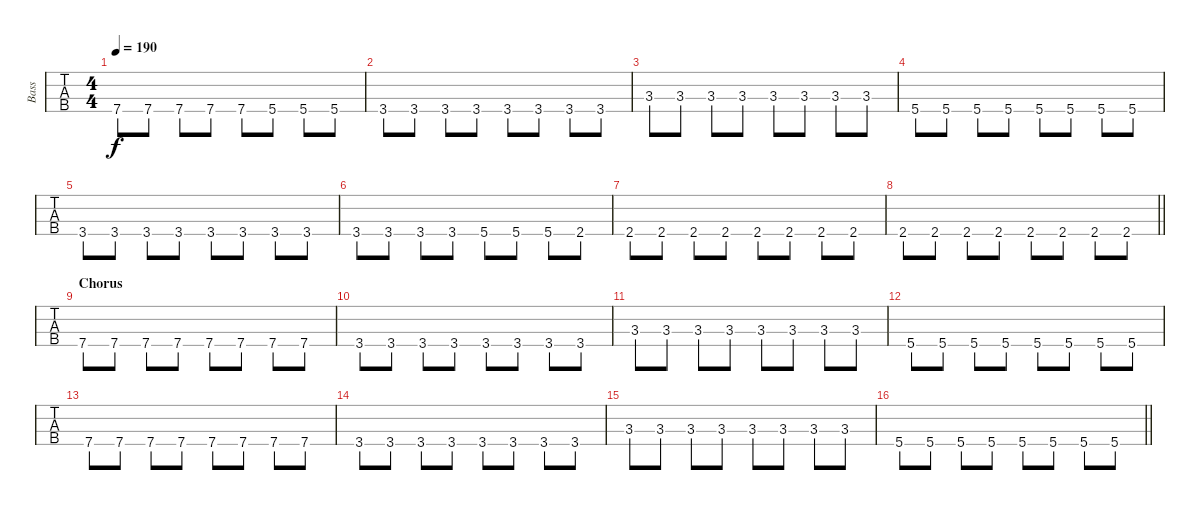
\track ("Bass" "Bass") {instrument electricbassfinger}
\staff {tabs}
\tuning (F2 C2 G1 C1) {hide}
\ts (4 4)
\tempo 190
\clef f4
\ks c
7.4.8{dy f} 7.4.8 7.4.8 7.4.8 7.4.8 5.4.8 5.4.8 5.4.8 |
3.4.8 3.4.8 3.4.8 3.4.8 3.4.8 3.4.8 3.4.8 3.4.8 |
3.3.8 3.3.8 3.3.8 3.3.8 3.3.8 3.3.8 3.3.8 3.3.8 |
5.4.8 5.4.8 5.4.8 5.4.8 5.4.8 5.4.8 5.4.8 5.4.8 |
3.4.8 3.4.8 3.4.8 3.4.8 3.4.8 3.4.8 3.4.8 3.4.8 |
3.4.8 3.4.8 3.4.8 3.4.8 5.4.8 5.4.8 5.4.8 2.4.8 |
2.4.8 2.4.8 2.4.8 2.4.8 2.4.8 2.4.8 2.4.8 2.4.8 |
\barLineRight lightlight
2.4.8 2.4.8 2.4.8 2.4.8 2.4.8 2.4.8 2.4.8 2.4.8 |
\section ("" "Chorus")
7.4.8 7.4.8 7.4.8 7.4.8 7.4.8 7.4.8 7.4.8 7.4.8 |
3.4.8 3.4.8 3.4.8 3.4.8 3.4.8 3.4.8 3.4.8 3.4.8 |
3.3.8 3.3.8 3.3.8 3.3.8 3.3.8 3.3.8 3.3.8 3.3.8 |
5.4.8 5.4.8 5.4.8 5.4.8 5.4.8 5.4.8 5.4.8 5.4.8 |
7.4.8 7.4.8 7.4.8 7.4.8 7.4.8 7.4.8 7.4.8 7.4.8 |
3.4.8 3.4.8 3.4.8 3.4.8 3.4.8 3.4.8 3.4.8 3.4.8 |
3.3.8 3.3.8 3.3.8 3.3.8 3.3.8 3.3.8 3.3.8 3.3.8 |
\barLineRight lightlight
5.4.8 5.4.8 5.4.8 5.4.8 5.4.8 5.4.8 5.4.8 5.4.8
